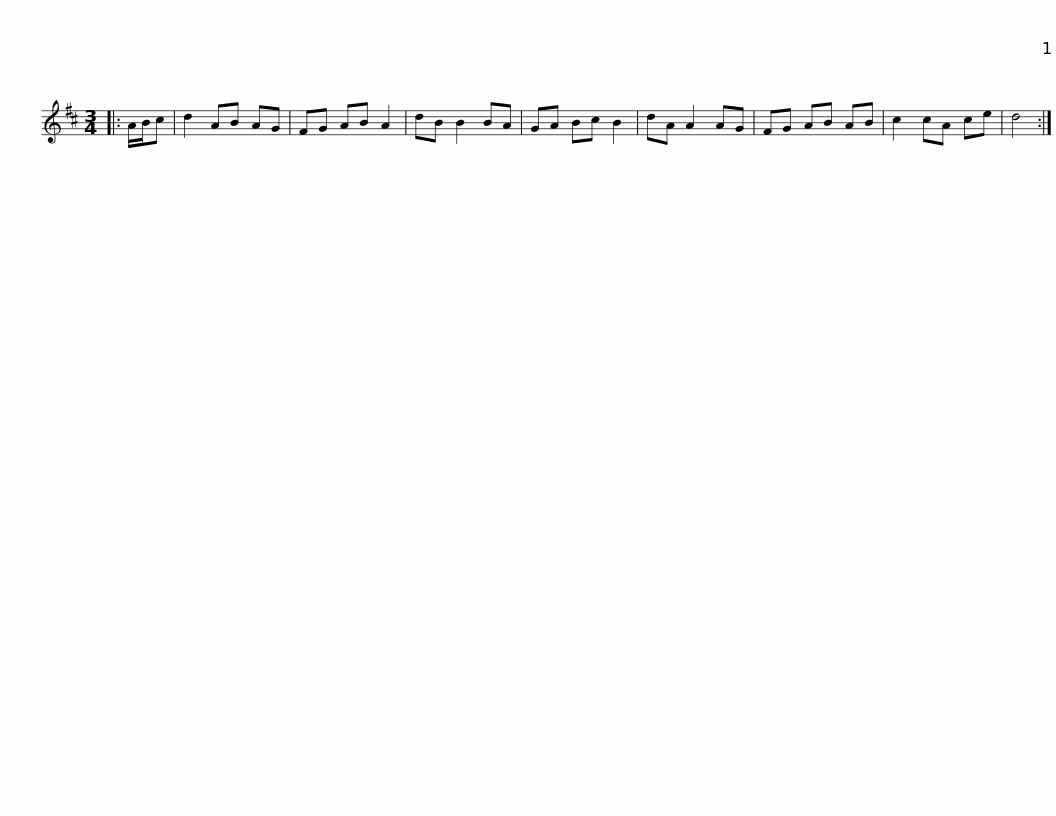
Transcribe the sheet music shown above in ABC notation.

X:1
L:1/8
M:3/4
I:linebreak $
K:D
V:1 treble
V:1
|: A/B/c | d2 AB AG | FG AB A2 | dB B2 BA | GA Bc B2 | %5
 dA A2 AG | FG AB AB | c2 cA ce | d4 :| %9
